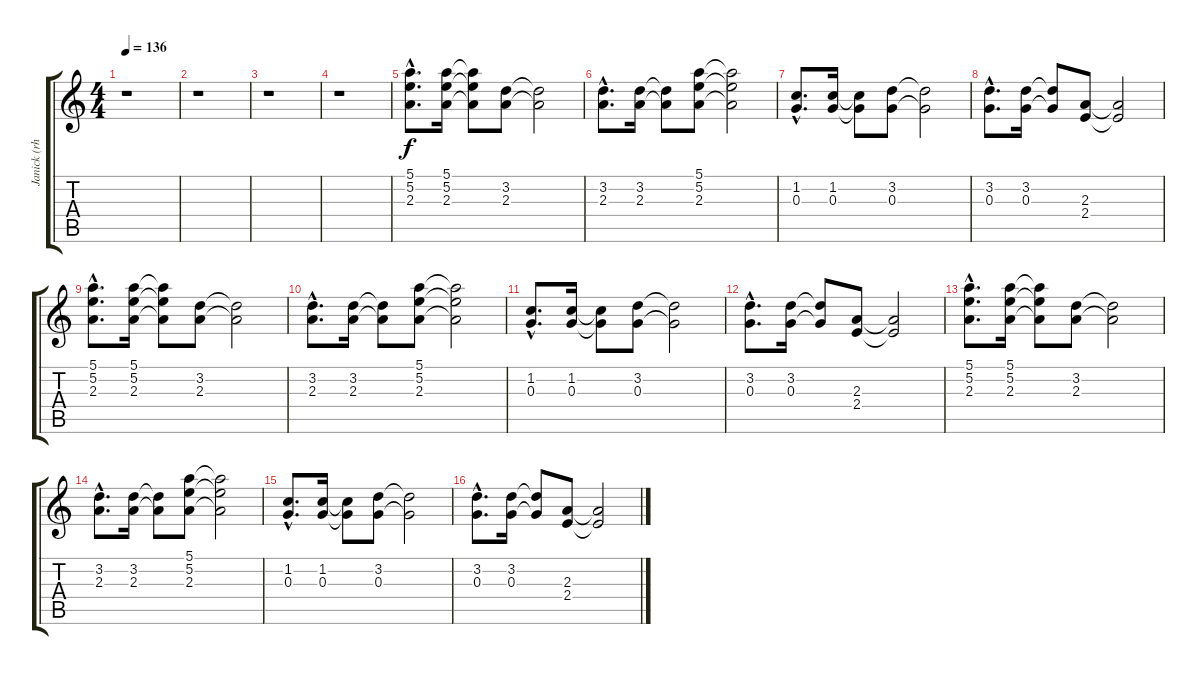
\track ("Janick (rhy. guitar)" "Janick (rh") {instrument distortionguitar}
\staff {score tabs}
\tuning (E4 B3 G3 D3 A2 E2) {hide}
\ts (4 4)
\tempo 136
\clef g2
\ks c
r.1{dy f instrument distortionguitar} |
r.1 |
r.1 |
r.1 |
(5.1{hac} 5.2{hac} 2.3{hac}).8{d} (5.1 5.2 2.3).16 (5.1{t} 5.2{t} 2.3{t}).8 (3.2 2.3).8 (3.2{t} 2.3{t}).2 |
(3.2{hac} 2.3{hac}).8{d} (3.2 2.3).16 (3.2{t} 2.3{t}).8 (5.1 5.2 2.3).8 (5.1{t} 5.2{t} 2.3{t}).2 |
(1.2{hac} 0.3{hac}).8{d} (1.2 0.3).16 (1.2{t} 0.3{t}).8 (3.2 0.3).8 (3.2{t} 0.3{t}).2 |
(3.2{hac} 0.3{hac}).8{d} (3.2 0.3).16 (3.2{t} 0.3{t}).8 (2.3 2.4).8 (2.3{t} 2.4{t}).2 |
(5.1{hac} 5.2{hac} 2.3{hac}).8{d} (5.1 5.2 2.3).16 (5.1{t} 5.2{t} 2.3{t}).8 (3.2 2.3).8 (3.2{t} 2.3{t}).2 |
(3.2{hac} 2.3{hac}).8{d} (3.2 2.3).16 (3.2{t} 2.3{t}).8 (5.1 5.2 2.3).8 (5.1{t} 5.2{t} 2.3{t}).2 |
(1.2{hac} 0.3{hac}).8{d} (1.2 0.3).16 (1.2{t} 0.3{t}).8 (3.2 0.3).8 (3.2{t} 0.3{t}).2 |
(3.2{hac} 0.3{hac}).8{d} (3.2 0.3).16 (3.2{t} 0.3{t}).8 (2.3 2.4).8 (2.3{t} 2.4{t}).2 |
(5.1{hac} 5.2{hac} 2.3{hac}).8{d} (5.1 5.2 2.3).16 (5.1{t} 5.2{t} 2.3{t}).8 (3.2 2.3).8 (3.2{t} 2.3{t}).2 |
(3.2{hac} 2.3{hac}).8{d} (3.2 2.3).16 (3.2{t} 2.3{t}).8 (5.1 5.2 2.3).8 (5.1{t} 5.2{t} 2.3{t}).2 |
(1.2{hac} 0.3{hac}).8{d} (1.2 0.3).16 (1.2{t} 0.3{t}).8 (3.2 0.3).8 (3.2{t} 0.3{t}).2 |
(3.2{hac} 0.3{hac}).8{d} (3.2 0.3).16 (3.2{t} 0.3{t}).8 (2.3 2.4).8 (2.3{t} 2.4{t}).2
